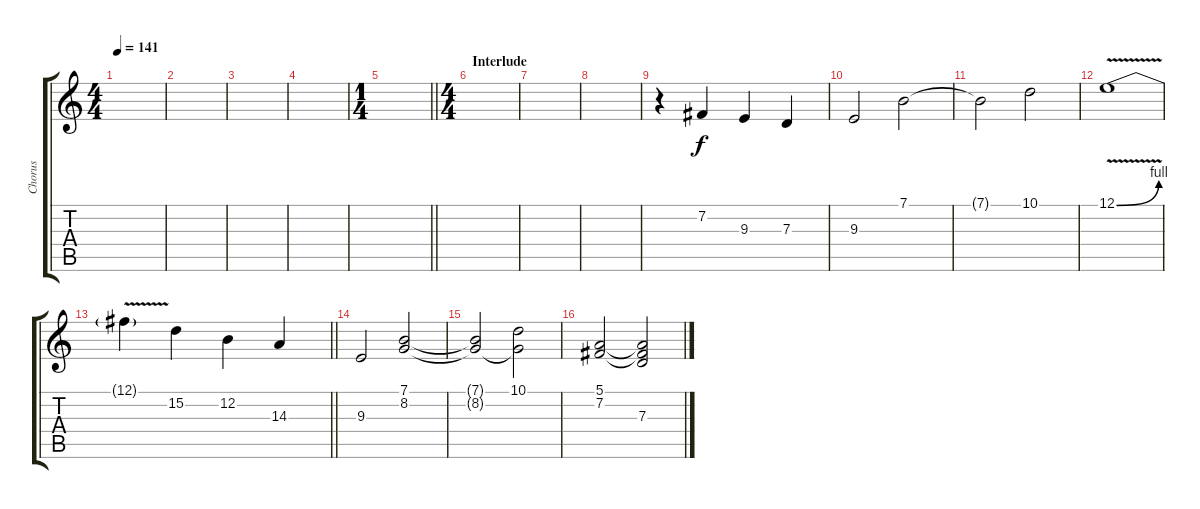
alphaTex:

\track ("Chorus" "Chorus") {instrument viola}
\staff {score tabs}
\tuning (E4 B3 G3 D3 A2 E2) {hide}
\ts (4 4)
\tempo 141
\clef g2
\ks c
|
|
|
|
\ts (1 4)
\barLineRight lightlight
|
\ts (4 4)
\section ("" "Interlude")
|
|
|
r.4 7.2.4 9.3.4 7.3.4 |
9.3.2 7.1.2 |
7.1{t}.2 10.1.2 |
12.1{be (bend 0 0 60 4) v}.1 |
\barLineRight lightlight
12.1{t}.4 15.2.4 12.2.4 14.3.4 |
9.3.2 (7.1 8.2).2 |
(7.1{t} 8.2{t}).2 (10.1 8.2{t}).2 |
(5.1 7.2).2 (5.1{t} 7.2{t} 7.3).2
